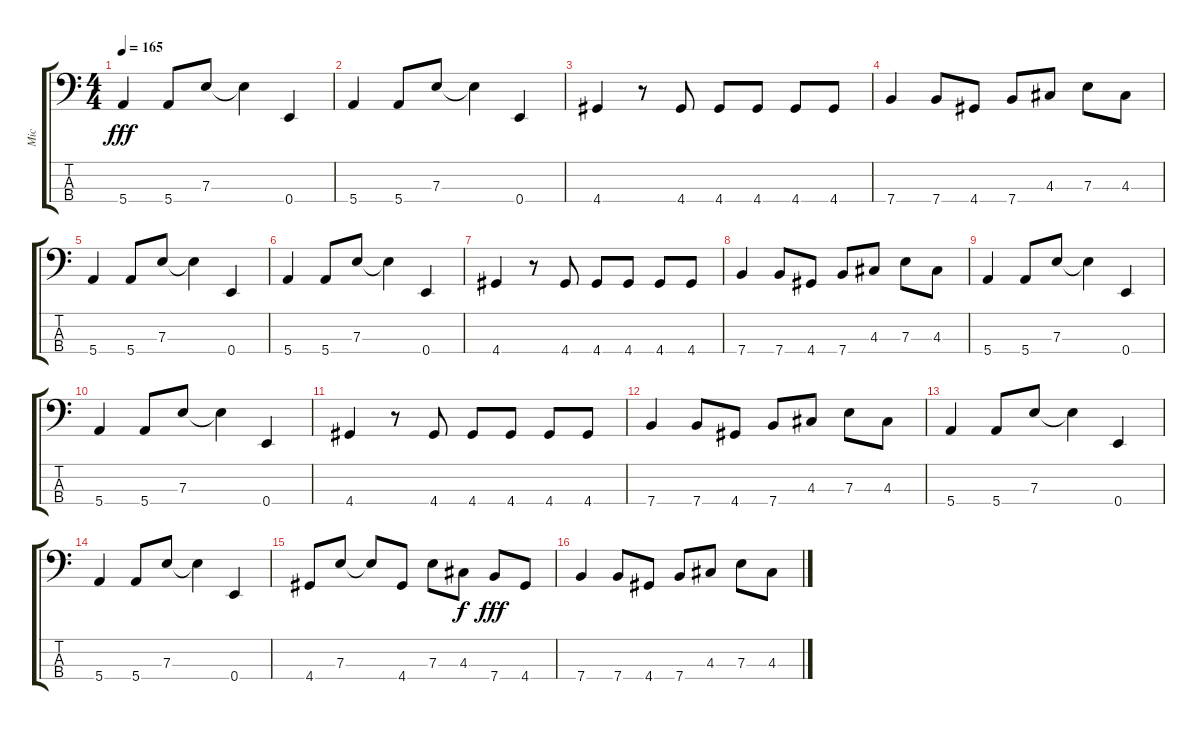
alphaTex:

\track ("Mic" "Mic") {instrument electricbassfinger}
\staff {score tabs}
\tuning (G2 D2 A1 E1) {hide}
\ts (4 4)
\tempo 165
\clef f4
\ks c
5.4.4{dy fff} 5.4.8 7.3.8 7.3{t}.4 0.4.4 |
5.4.4 5.4.8 7.3.8 7.3{t}.4 0.4.4 |
4.4.4 r.8 4.4.8 4.4.8 4.4.8 4.4.8 4.4.8 |
7.4.4 7.4.8 4.4.8 7.4.8 4.3.8 7.3.8 4.3.8 |
5.4.4 5.4.8 7.3.8 7.3{t}.4 0.4.4 |
5.4.4 5.4.8 7.3.8 7.3{t}.4 0.4.4 |
4.4.4 r.8 4.4.8 4.4.8 4.4.8 4.4.8 4.4.8 |
7.4.4 7.4.8 4.4.8 7.4.8 4.3.8 7.3.8 4.3.8 |
5.4.4 5.4.8 7.3.8 7.3{t}.4 0.4.4 |
5.4.4 5.4.8 7.3.8 7.3{t}.4 0.4.4 |
4.4.4 r.8 4.4.8 4.4.8 4.4.8 4.4.8 4.4.8 |
7.4.4 7.4.8 4.4.8 7.4.8 4.3.8 7.3.8 4.3.8 |
5.4.4 5.4.8 7.3.8 7.3{t}.4 0.4.4 |
5.4.4 5.4.8 7.3.8 7.3{t}.4 0.4.4 |
4.4.8 7.3.8 7.3{t}.8 4.4.8 7.3.8 4.3.8{dy f} 7.4.8{dy fff} 4.4.8 |
7.4.4 7.4.8 4.4.8 7.4.8 4.3.8 7.3.8 4.3.8
